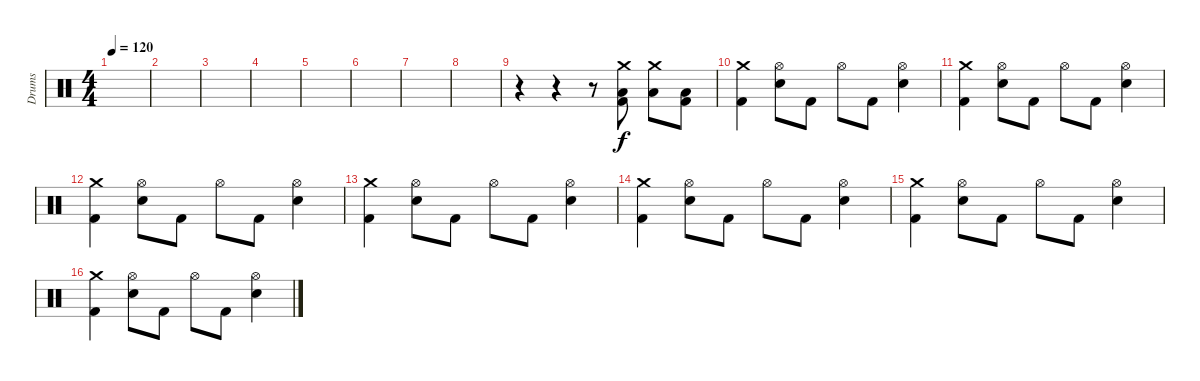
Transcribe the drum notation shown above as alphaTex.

\track ("Drums" "Drums") {instrument percussion}
\staff {score}
\articulation defaults
\ts (4 4)
\tempo 120
\clef neutral
\ks c
|
|
|
|
|
|
|
|
r.4 r.4 r.8 ("Crash medium (hit)" "Low Tom (hit)" "Kick (hit) 2").8 ("Crash medium (hit)" "Low Tom (hit)").8 ("Low Tom (hit)" "Kick (hit) 2").8 |
("Crash medium (hit)" "Kick (hit) 2").4 ("Hi-Hat (open)" "Snare (hit) 2").8 "Kick (hit) 2".8 "Hi-Hat (open)".8 "Kick (hit) 2".8 ("Hi-Hat (open)" "Snare (hit) 2").4 |
("Crash medium (hit)" "Kick (hit) 2").4 ("Hi-Hat (open)" "Snare (hit) 2").8 "Kick (hit) 2".8 "Hi-Hat (open)".8 "Kick (hit) 2".8 ("Hi-Hat (open)" "Snare (hit) 2").4 |
("Crash medium (hit)" "Kick (hit) 2").4 ("Hi-Hat (open)" "Snare (hit) 2").8 "Kick (hit) 2".8 "Hi-Hat (open)".8 "Kick (hit) 2".8 ("Hi-Hat (open)" "Snare (hit) 2").4 |
("Crash medium (hit)" "Kick (hit) 2").4 ("Hi-Hat (open)" "Snare (hit) 2").8 "Kick (hit) 2".8 "Hi-Hat (open)".8 "Kick (hit) 2".8 ("Hi-Hat (open)" "Snare (hit) 2").4 |
("Crash medium (hit)" "Kick (hit) 2").4 ("Hi-Hat (open)" "Snare (hit) 2").8 "Kick (hit) 2".8 "Hi-Hat (open)".8 "Kick (hit) 2".8 ("Hi-Hat (open)" "Snare (hit) 2").4 |
("Crash medium (hit)" "Kick (hit) 2").4 ("Hi-Hat (open)" "Snare (hit) 2").8 "Kick (hit) 2".8 "Hi-Hat (open)".8 "Kick (hit) 2".8 ("Hi-Hat (open)" "Snare (hit) 2").4 |
("Crash medium (hit)" "Kick (hit) 2").4 ("Hi-Hat (open)" "Snare (hit) 2").8 "Kick (hit) 2".8 "Hi-Hat (open)".8 "Kick (hit) 2".8 ("Hi-Hat (open)" "Snare (hit) 2").4
